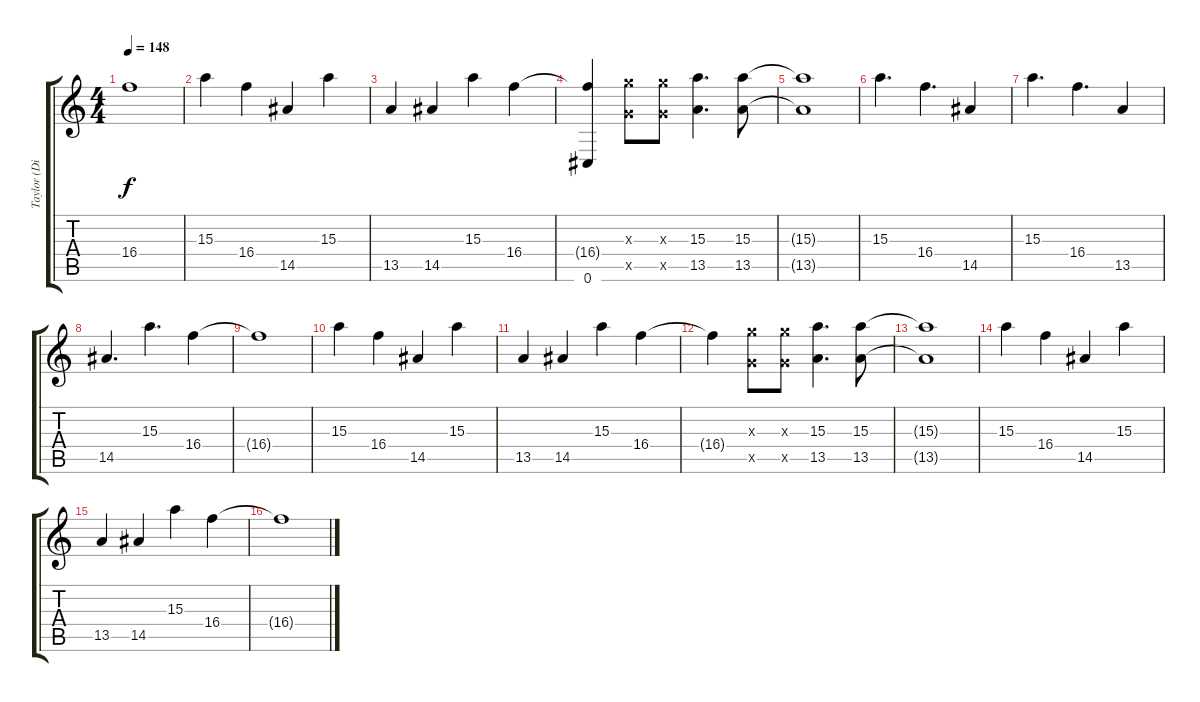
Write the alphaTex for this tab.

\track ("Taylor (Distortion)" "Taylor (Di") {instrument distortionguitar}
\staff {score tabs}
\tuning (Eb4 Bb3 Gb3 Db3 Ab2 Db2) {hide}
\ts (4 4)
\tempo 148
\clef g2
\ks c
16.4{t}.1{dy f} |
15.3.4 16.4.4 14.5.4 15.3.4 |
13.5.4 14.5.4 15.3.4 16.4.4 |
(16.4{t} 0.6).4 (13.3{x} 11.5{x}).8 (13.3{x} 11.5{x}).8 (15.3 13.5).4{d} (15.3 13.5).8 |
(15.3{t} 13.5{t}).1 |
15.3.4{d} 16.4.4{d} 14.5.4 |
15.3.4{d} 16.4.4{d} 13.5.4 |
14.5.4{d} 15.3.4{d} 16.4.4 |
16.4{t}.1 |
15.3.4 16.4.4 14.5.4 15.3.4 |
13.5.4 14.5.4 15.3.4 16.4.4 |
16.4{t}.4 (13.3{x} 11.5{x}).8 (13.3{x} 11.5{x}).8 (15.3 13.5).4{d} (15.3 13.5).8 |
(15.3{t} 13.5{t}).1 |
15.3.4 16.4.4 14.5.4 15.3.4 |
13.5.4 14.5.4 15.3.4 16.4.4{volume 4} |
16.4{t}.1
